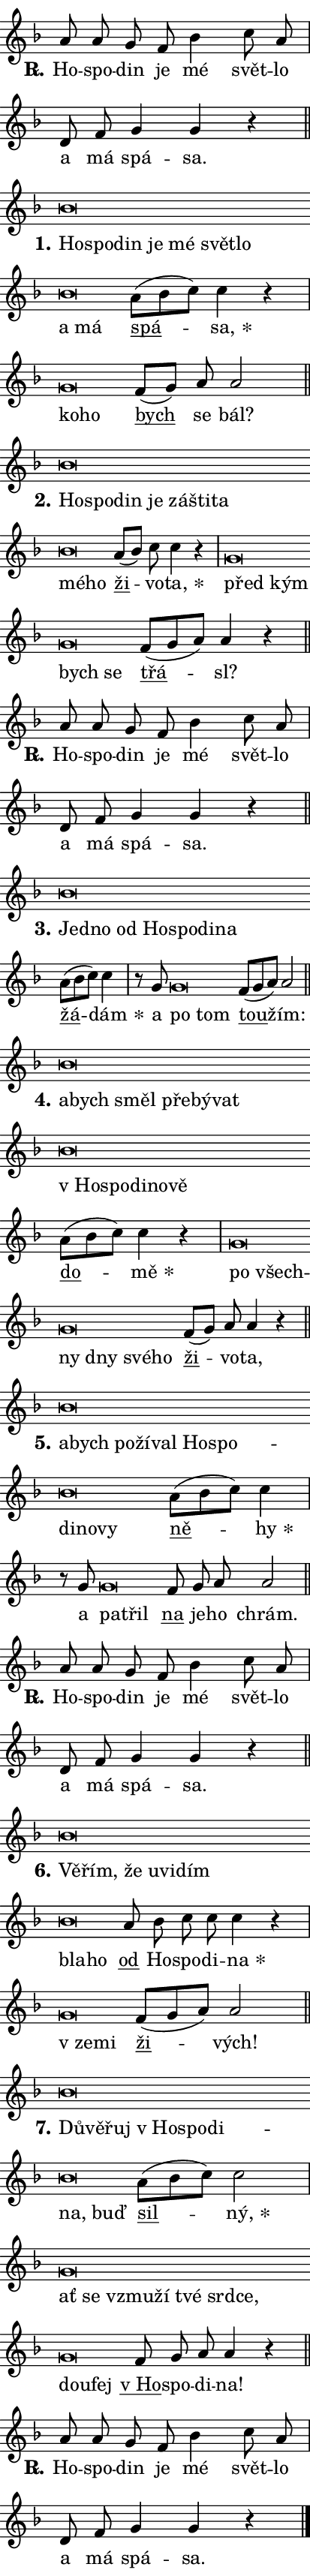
\version "2.24.0"
\header { tagline = "" }
\paper {
  indent = 0\cm
  top-margin = 0\cm
  right-margin = 0\cm
  bottom-margin = 0\cm
  left-margin = 0\cm
  paper-width = 7\cm
  page-breaking = #ly:one-page-breaking
  system-system-spacing.basic-distance = #11
  score-system-spacing.basic-distance = #11
  ragged-last = ##f
}


%% Author: Thomas Morley
%% https://lists.gnu.org/archive/html/lilypond-user/2020-05/msg00002.html
#(define (line-position grob)
"Returns position of @var[grob} in current system:
   @code{'start}, if at first time-step
   @code{'end}, if at last time-step
   @code{'middle} otherwise
"
  (let* ((col (ly:item-get-column grob))
         (ln (ly:grob-object col 'left-neighbor))
         (rn (ly:grob-object col 'right-neighbor))
         (col-to-check-left (if (ly:grob? ln) ln col))
         (col-to-check-right (if (ly:grob? rn) rn col))
         (break-dir-left
           (and
             (ly:grob-property col-to-check-left 'non-musical #f)
             (ly:item-break-dir col-to-check-left)))
         (break-dir-right
           (and
             (ly:grob-property col-to-check-right 'non-musical #f)
             (ly:item-break-dir col-to-check-right))))
        (cond ((eqv? 1 break-dir-left) 'start)
              ((eqv? -1 break-dir-right) 'end)
              (else 'middle))))

#(define (tranparent-at-line-position vctor)
  (lambda (grob)
  "Relying on @code{line-position} select the relevant enry from @var{vctor}.
Used to determine transparency,"
    (case (line-position grob)
      ((end) (not (vector-ref vctor 0)))
      ((middle) (not (vector-ref vctor 1)))
      ((start) (not (vector-ref vctor 2))))))

noteHeadBreakVisibility =
#(define-music-function (break-visibility)(vector?)
"Makes @code{NoteHead}s transparent relying on @var{break-visibility}"
#{
  \override NoteHead.transparent =
    #(tranparent-at-line-position break-visibility)
#})

#(define delete-ledgers-for-transparent-note-heads
  (lambda (grob)
    "Reads whether a @code{NoteHead} is transparent.
If so this @code{NoteHead} is removed from @code{'note-heads} from
@var{grob}, which is supposed to be @code{LedgerLineSpanner}.
As a result ledgers are not printed for this @code{NoteHead}"
    (let* ((nhds-array (ly:grob-object grob 'note-heads))
           (nhds-list
             (if (ly:grob-array? nhds-array)
                 (ly:grob-array->list nhds-array)
                 '()))
           ;; Relies on the transparent-property being done before
           ;; Staff.LedgerLineSpanner.after-line-breaking is executed.
           ;; This is fragile ...
           (to-keep
             (remove
               (lambda (nhd)
                 (ly:grob-property nhd 'transparent #f))
               nhds-list)))
      ;; TODO find a better method to iterate over grob-arrays, similiar
      ;; to filter/remove etc for lists
      ;; For now rebuilt from scratch
      (set! (ly:grob-object grob 'note-heads)  '())
      (for-each
        (lambda (nhd)
          (ly:pointer-group-interface::add-grob grob 'note-heads nhd))
        to-keep))))

hideNotes = {
  \noteHeadBreakVisibility #begin-of-line-visible
}
unHideNotes = {
  \noteHeadBreakVisibility #all-visible
}

% work-around for resetting accidentals
% https://lilypond.org/doc/v2.23/Documentation/notation/displaying-rhythms#unmetered-music
cadenzaMeasure = {
  \cadenzaOff
  \partial 1024 s1024
  \cadenzaOn
}

#(define-markup-command (accent layout props text) (markup?)
  "Underline accented syllable"
  (interpret-markup layout props
    #{\markup \override #'(offset . 4.3) \underline { #text }#}))

responsum = \markup \concat {
  "R" \hspace #-1.05 \path #0.1 #'((moveto 0 0.07) (lineto 0.9 0.8)) \hspace #0.05 "."
}

\layout {
    \context {
        \Staff
        \remove "Time_signature_engraver"
        \override LedgerLineSpanner.after-line-breaking = #delete-ledgers-for-transparent-note-heads
    }
    \context {
        \Voice {
            \override NoteHead.output-attributes = #'((class . "notehead"))
            \override Hairpin.height = #0.55
        }
    }
    \context {
        \Lyrics {
            \override StanzaNumber.output-attributes = #'((class . "stanzanumber"))
            \override LyricSpace.minimum-distance = #0.9
            \override LyricText.font-name = #"TeX Gyre Schola"
            \override LyricText.font-size = 1
            \override StanzaNumber.font-name = #"TeX Gyre Schola Bold"
            \override StanzaNumber.font-size = 1
        }
    }
}

% magnetic-lyrics.ily
%
%   written by
%     Jean Abou Samra <jean@abou-samra.fr>
%     Werner Lemberg <wl@gnu.org>
%
%   adapted by
%     Jiri Hon <jiri.hon@gmail.com>
%
% Version 2022-Apr-15

% https://www.mail-archive.com/lilypond-user@gnu.org/msg149350.html

#(define (Left_hyphen_pointer_engraver context)
   "Collect syllable-hyphen-syllable occurrences in lyrics and store
them in properties.  This engraver only looks to the left.  For
example, if the lyrics input is @code{foo -- bar}, it does the
following.

@itemize @bullet
@item
Set the @code{text} property of the @code{LyricHyphen} grob between
@q{foo} and @q{bar} to @code{foo}.

@item
Set the @code{left-hyphen} property of the @code{LyricText} grob with
text @q{foo} to the @code{LyricHyphen} grob between @q{foo} and
@q{bar}.
@end itemize

Use this auxiliary engraver in combination with the
@code{lyric-@/text::@/apply-@/magnetic-@/offset!} hook."
   (let ((hyphen #f)
         (text #f))
     (make-engraver
      (acknowledgers
       ((lyric-syllable-interface engraver grob source-engraver)
        (set! text grob)))
      (end-acknowledgers
       ((lyric-hyphen-interface engraver grob source-engraver)
        ;(when (not (grob::has-interface grob 'lyric-space-interface))
          (set! hyphen grob)));)
      ((stop-translation-timestep engraver)
       (when (and text hyphen)
         (ly:grob-set-object! text 'left-hyphen hyphen))
       (set! text #f)
       (set! hyphen #f)))))

#(define (lyric-text::apply-magnetic-offset! grob)
   "If the space between two syllables is less than the value in
property @code{LyricText@/.details@/.squash-threshold}, move the right
syllable to the left so that it gets concatenated with the left
syllable.

Use this function as a hook for
@code{LyricText@/.after-@/line-@/breaking} if the
@code{Left_@/hyphen_@/pointer_@/engraver} is active."
   (let ((hyphen (ly:grob-object grob 'left-hyphen #f)))
     (when hyphen
       (let ((left-text (ly:spanner-bound hyphen LEFT)))
         (when (grob::has-interface left-text 'lyric-syllable-interface)
           (let* ((common (ly:grob-common-refpoint grob left-text X))
                  (this-x-ext (ly:grob-extent grob common X))
                  (left-x-ext
                   (begin
                     ;; Trigger magnetism for left-text.
                     (ly:grob-property left-text 'after-line-breaking)
                     (ly:grob-extent left-text common X)))
                  ;; `delta` is the gap width between two syllables.
                  (delta (- (interval-start this-x-ext)
                            (interval-end left-x-ext)))
                  (details (ly:grob-property grob 'details))
                  (threshold (assoc-get 'squash-threshold details 0.2)))
             (when (< delta threshold)
               (let* (;; We have to manipulate the input text so that
                      ;; ligatures crossing syllable boundaries are not
                      ;; disabled.  For languages based on the Latin
                      ;; script this is essentially a beautification.
                      ;; However, for non-Western scripts it can be a
                      ;; necessity.
                      (lt (ly:grob-property left-text 'text))
                      (rt (ly:grob-property grob 'text))
                      (is-space (grob::has-interface hyphen 'lyric-space-interface))
                      (space (if is-space " " ""))
                      (space-markup (grob-interpret-markup grob " "))
                      (space-size (interval-length (ly:stencil-extent space-markup X)))
                      (extra-delta (if is-space space-size 0))
                      ;; Append new syllable.
                      (ltrt-space (if (and (string? lt) (string? rt))
                                (string-append lt space rt)
                                (make-concat-markup (list lt space rt))))
                      ;; Right-align `ltrt` to the right side.
                      (ltrt-space-markup (grob-interpret-markup
                               grob
                               (make-translate-markup
                                (cons (interval-length this-x-ext) 0)
                                (make-right-align-markup ltrt-space)))))
                 (begin
                   ;; Don't print `left-text`.
                   (ly:grob-set-property! left-text 'stencil #f)
                   ;; Set text and stencil (which holds all collected
                   ;; syllables so far) and shift it to the left.
                   (ly:grob-set-property! grob 'text ltrt-space)
                   (ly:grob-set-property! grob 'stencil ltrt-space-markup)
                   (ly:grob-translate-axis! grob (- (- delta extra-delta)) X))))))))))


#(define (lyric-hyphen::displace-bounds-first grob)
   ;; Make very sure this callback isn't triggered too early.
   (let ((left (ly:spanner-bound grob LEFT))
         (right (ly:spanner-bound grob RIGHT)))
     (ly:grob-property left 'after-line-breaking)
     (ly:grob-property right 'after-line-breaking)
     (ly:lyric-hyphen::print grob)))

squashThreshold = #0.4

\layout {
  \context {
    \Lyrics
    \consists #Left_hyphen_pointer_engraver
    \override LyricText.after-line-breaking =
      #lyric-text::apply-magnetic-offset!
    \override LyricHyphen.stencil = #lyric-hyphen::displace-bounds-first
    \override LyricText.details.squash-threshold = \squashThreshold
    \override LyricHyphen.minimum-distance = 0
    \override LyricHyphen.minimum-length = \squashThreshold
  }
}

squash = \override LyricText.details.squash-threshold = 9999
unSquash = \override LyricText.details.squash-threshold = \squashThreshold

left = \override LyricText.self-alignment-X = #LEFT
unLeft = \revert LyricText.self-alignment-X

starOffset = #(lambda (grob) 
                (let ((x_offset (ly:self-alignment-interface::aligned-on-x-parent grob)))
                  (if (= x_offset 0) 0 (+ x_offset 1.2))))

star = #(define-music-function (syllable)(string?)
"Append star separator at the end of a syllable"
#{
  \once \override LyricText.X-offset = #starOffset
  \lyricmode { \markup {
    #syllable
    \override #'((font-name . "TeX Gyre Schola Bold")) \hspace #0.2 \lower #0.65 \larger "*"
  } }
#})

starAccent = #(define-music-function (syllable)(string?)
"Append star separator at the end of a syllable and make accent"
#{
  \once \override LyricText.X-offset = #starOffset
  \lyricmode { \markup {
    \accent #syllable
    \override #'((font-name . "TeX Gyre Schola Bold")) \hspace #0.2 \lower #0.65 \larger "*"
  } }
#})

breath = #(define-music-function (syllable)(string?)
"Append breathing indicator at the end of a syllable"
#{
  \lyricmode { \markup { #syllable "+" } }
#})

optionalBreath = #(define-music-function (syllable)(string?)
"Append optional breathing indicator at the end of a syllable"
#{
  \lyricmode { \markup { #syllable "(+)" } }
#})


\score {
    <<
        \new Voice = "melody" { \cadenzaOn \key f \major \relative { a'8 a g f bes4 c8 a \cadenzaMeasure \bar "|" d, f \bar "" g4 g r \cadenzaMeasure \bar "||" \break } }
        \new Lyrics \lyricsto "melody" { \lyricmode { \set stanza = \responsum
Ho -- spo -- din je mé svět -- lo a má spá -- sa. } }
    >>
    \layout {}
}

\score {
    <<
        \new Voice = "melody" { \cadenzaOn \key f \major \relative { bes'\breve*1/16 \hideNotes \breve*1/16 \bar "" \breve*1/16 \bar "" \breve*1/16 \bar "" \breve*1/16 \bar "" \breve*1/16 \bar "" \breve*1/16 \bar "" \breve*1/16 \breve*1/16 \bar "" \unHideNotes \bar "" a8[( bes c)] c4 r \cadenzaMeasure \bar "|" g\breve*1/16 \hideNotes \breve*1/16 \bar "" \unHideNotes \bar "" f8[( g)] a a2 \cadenzaMeasure \bar "||" \break } }
        \new Lyrics \lyricsto "melody" { \lyricmode { \set stanza = "1."
\left Ho -- \squash spo -- din je mé svět -- lo a má \unLeft \unSquash \markup \accent spá -- \star sa, \left ko -- \squash ho \unLeft \unSquash \markup \accent bych se bál? } }
    >>
    \layout {}
}

\score {
    <<
        \new Voice = "melody" { \cadenzaOn \key f \major \relative { bes'\breve*1/16 \hideNotes \breve*1/16 \bar "" \breve*1/16 \bar "" \breve*1/16 \bar "" \breve*1/16 \bar "" \breve*1/16 \bar "" \breve*1/16 \bar "" \breve*1/16 \breve*1/16 \bar "" \unHideNotes \bar "" a8[( bes)] c c4 r \cadenzaMeasure \bar "|" g\breve*1/16 \hideNotes \breve*1/16 \bar "" \breve*1/16 \breve*1/16 \bar "" \unHideNotes \bar "" f8[( g a)] a4 r \cadenzaMeasure \bar "||" \break } }
        \new Lyrics \lyricsto "melody" { \lyricmode { \set stanza = "2."
\left Ho -- \squash spo -- din je zá -- šti -- ta mé -- ho \unLeft \unSquash \markup \accent ži -- vo -- \star ta, \left před \squash kým bych se \unLeft \unSquash \markup \accent třá -- sl? } }
    >>
    \layout {}
}

\score {
    <<
        \new Voice = "melody" { \cadenzaOn \key f \major \relative { a'8 a g f bes4 c8 a \cadenzaMeasure \bar "|" d, f \bar "" g4 g r \cadenzaMeasure \bar "||" \break } }
        \new Lyrics \lyricsto "melody" { \lyricmode { \set stanza = \responsum
Ho -- spo -- din je mé svět -- lo a má spá -- sa. } }
    >>
    \layout {}
}

\score {
    <<
        \new Voice = "melody" { \cadenzaOn \key f \major \relative { bes'\breve*1/16 \hideNotes \breve*1/16 \bar "" \breve*1/16 \bar "" \breve*1/16 \bar "" \breve*1/16 \bar "" \breve*1/16 \breve*1/16 \bar "" \unHideNotes \bar "" a8[( bes c)] c4 \cadenzaMeasure \bar "|" r8 g g\breve*1/16 \hideNotes \breve*1/16 \bar "" \unHideNotes \bar "" f8[( g a)] a2 \cadenzaMeasure \bar "||" \break } }
        \new Lyrics \lyricsto "melody" { \lyricmode { \set stanza = "3."
\left Jed -- \squash no od Ho -- spo -- di -- na \unLeft \unSquash \markup \accent žá -- \star dám a \left po \squash tom \unLeft \unSquash \markup \accent tou -- žím: } }
    >>
    \layout {}
}

\score {
    <<
        \new Voice = "melody" { \cadenzaOn \key f \major \relative { bes'\breve*1/16 \hideNotes \breve*1/16 \bar "" \breve*1/16 \bar "" \breve*1/16 \bar "" \breve*1/16 \bar "" \breve*1/16 \bar "" \breve*1/16 \bar "" \breve*1/16 \bar "" \breve*1/16 \bar "" \breve*1/16 \breve*1/16 \bar "" \unHideNotes \bar "" a8[( bes c)] c4 r \cadenzaMeasure \bar "|" g\breve*1/16 \hideNotes \breve*1/16 \bar "" \breve*1/16 \bar "" \breve*1/16 \bar "" \breve*1/16 \breve*1/16 \bar "" \unHideNotes \bar "" f8[( g)] a a4 r \cadenzaMeasure \bar "||" \break } }
        \new Lyrics \lyricsto "melody" { \lyricmode { \set stanza = "4."
\left a -- \squash bych směl pře -- bý -- vat "v Ho" -- spo -- di -- no -- vě \unLeft \unSquash \markup \accent do -- \star mě \left po \squash všech -- ny dny své -- ho \unLeft \unSquash \markup \accent ži -- vo -- ta, } }
    >>
    \layout {}
}

\score {
    <<
        \new Voice = "melody" { \cadenzaOn \key f \major \relative { bes'\breve*1/16 \hideNotes \breve*1/16 \bar "" \breve*1/16 \bar "" \breve*1/16 \bar "" \breve*1/16 \bar "" \breve*1/16 \bar "" \breve*1/16 \bar "" \breve*1/16 \bar "" \breve*1/16 \breve*1/16 \bar "" \unHideNotes \bar "" a8[( bes c)] c4 \cadenzaMeasure \bar "|" r8 g g\breve*1/16 \hideNotes \breve*1/16 \bar "" \unHideNotes \bar "" f8 g a a2 \cadenzaMeasure \bar "||" \break } }
        \new Lyrics \lyricsto "melody" { \lyricmode { \set stanza = "5."
\left a -- \squash bych po -- ží -- val Ho -- spo -- di -- no -- vy \unLeft \unSquash \markup \accent ně -- \star hy a \left pa -- \squash třil \unLeft \unSquash \markup \accent na je -- ho chrám. } }
    >>
    \layout {}
}

\score {
    <<
        \new Voice = "melody" { \cadenzaOn \key f \major \relative { a'8 a g f bes4 c8 a \cadenzaMeasure \bar "|" d, f \bar "" g4 g r \cadenzaMeasure \bar "||" \break } }
        \new Lyrics \lyricsto "melody" { \lyricmode { \set stanza = \responsum
Ho -- spo -- din je mé svět -- lo a má spá -- sa. } }
    >>
    \layout {}
}

\score {
    <<
        \new Voice = "melody" { \cadenzaOn \key f \major \relative { bes'\breve*1/16 \hideNotes \breve*1/16 \bar "" \breve*1/16 \bar "" \breve*1/16 \bar "" \breve*1/16 \bar "" \breve*1/16 \bar "" \breve*1/16 \breve*1/16 \bar "" \unHideNotes \bar "" a8 bes c c c4 r \cadenzaMeasure \bar "|" g\breve*1/16 \hideNotes \breve*1/16 \bar "" \unHideNotes \bar "" f8[( g a)] a2 \cadenzaMeasure \bar "||" \break } }
        \new Lyrics \lyricsto "melody" { \lyricmode { \set stanza = "6."
\left Vě -- \squash řím, že u -- vi -- dím bla -- ho \unLeft \unSquash \markup \accent od Ho -- spo -- di -- \star na \left "v ze" -- \squash mi \unLeft \unSquash \markup \accent ži -- vých! } }
    >>
    \layout {}
}

\score {
    <<
        \new Voice = "melody" { \cadenzaOn \key f \major \relative { bes'\breve*1/16 \hideNotes \breve*1/16 \bar "" \breve*1/16 \bar "" \breve*1/16 \bar "" \breve*1/16 \bar "" \breve*1/16 \bar "" \breve*1/16 \breve*1/16 \bar "" \unHideNotes \bar "" a8[( bes c)] c2 \cadenzaMeasure \bar "|" g\breve*1/16 \hideNotes \breve*1/16 \bar "" \breve*1/16 \bar "" \breve*1/16 \bar "" \breve*1/16 \bar "" \breve*1/16 \bar "" \breve*1/16 \bar "" \breve*1/16 \breve*1/16 \bar "" \unHideNotes \bar "" f8 g a a4 r \cadenzaMeasure \bar "||" \break } }
        \new Lyrics \lyricsto "melody" { \lyricmode { \set stanza = "7."
\left Dů -- \squash vě -- řuj "v Ho" -- spo -- di -- na, buď \unLeft \unSquash \markup \accent sil -- \star ný, \left ať \squash se vzmu -- ží tvé srd -- ce, dou -- fej \unLeft \unSquash \markup \accent "v Ho" -- spo -- di -- na! } }
    >>
    \layout {}
}

\score {
    <<
        \new Voice = "melody" { \cadenzaOn \key f \major \relative { a'8 a g f bes4 c8 a \cadenzaMeasure \bar "|" d, f \bar "" g4 g r \cadenzaMeasure \bar "||" \break } \bar "|." }
        \new Lyrics \lyricsto "melody" { \lyricmode { \set stanza = \responsum
Ho -- spo -- din je mé svět -- lo a má spá -- sa. } }
    >>
    \layout {}
}
